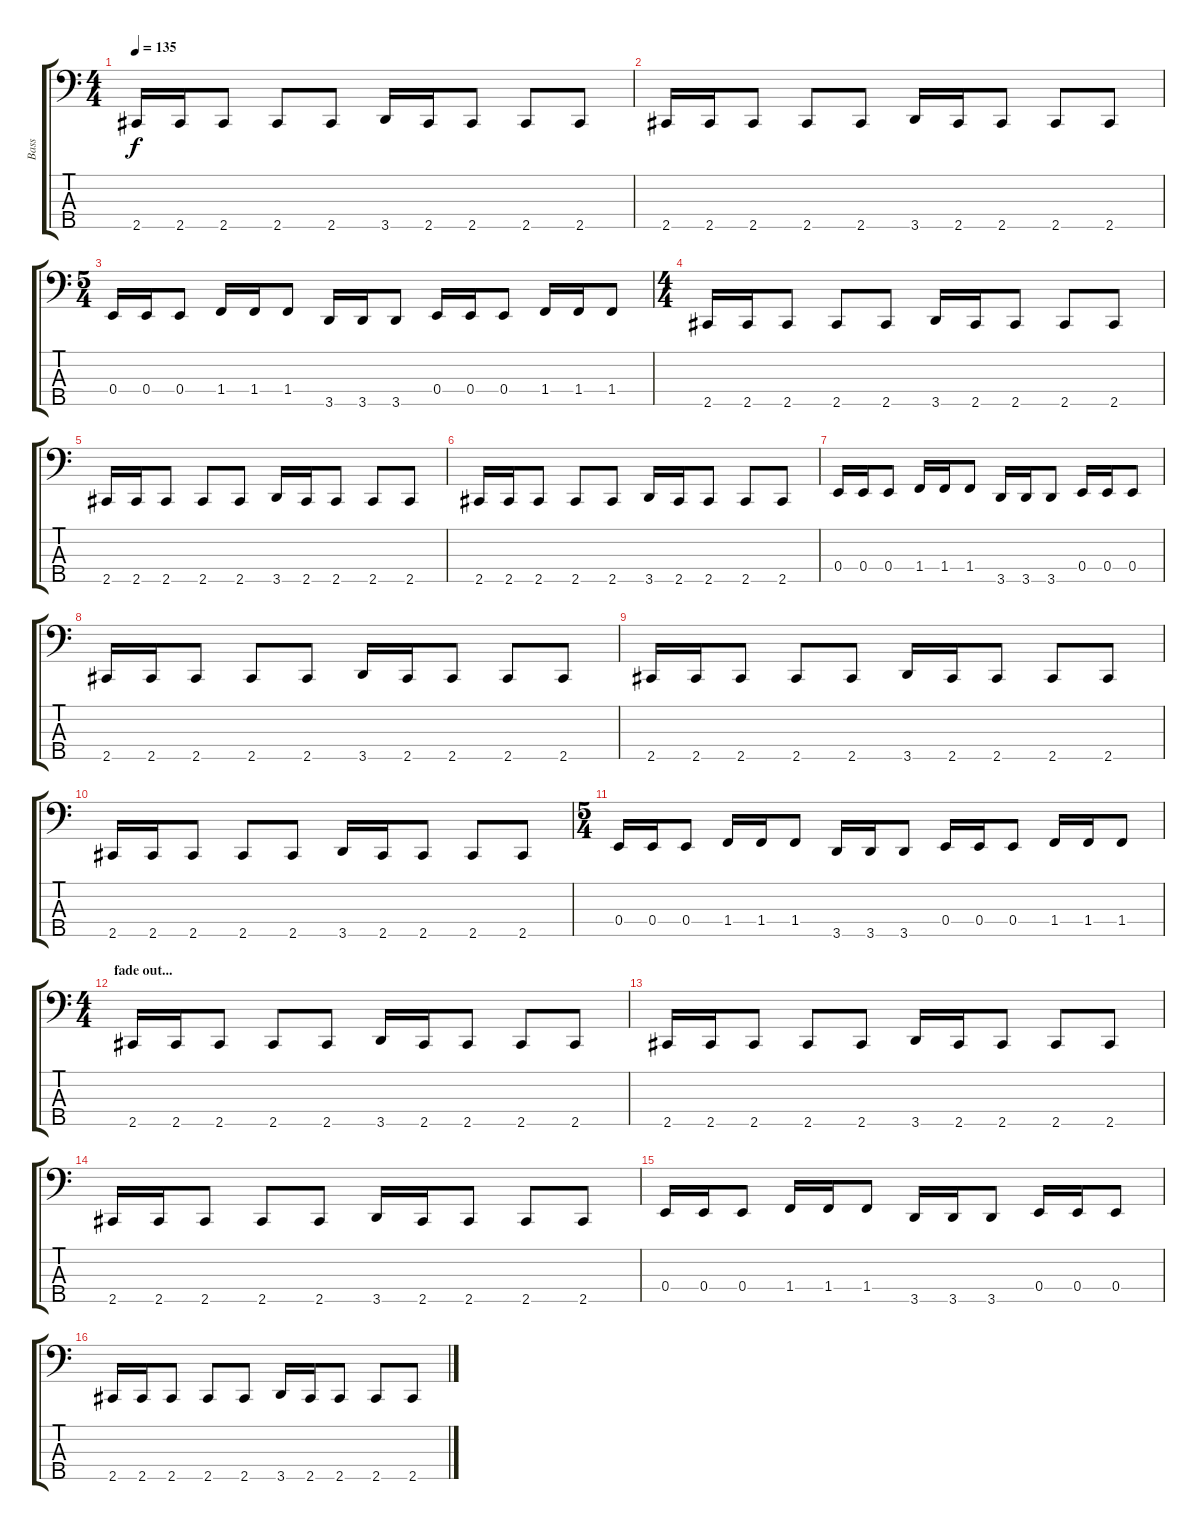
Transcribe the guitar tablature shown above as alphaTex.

\track ("Bass" "Bass") {instrument electricbassfinger}
\staff {score tabs}
\tuning (G2 D2 A1 E1 B0) {hide}
\ts (4 4)
\tempo 135
\clef f4
\ks c
2.5.16{dy f} 2.5.16 2.5.8 2.5.8 2.5.8 3.5.16 2.5.16 2.5.8 2.5.8 2.5.8 |
2.5.16 2.5.16 2.5.8 2.5.8 2.5.8 3.5.16 2.5.16 2.5.8 2.5.8 2.5.8 |
\ts (5 4)
0.4.16 0.4.16 0.4.8 1.4.16 1.4.16 1.4.8 3.5.16 3.5.16 3.5.8 0.4.16 0.4.16 0.4.8 1.4.16 1.4.16 1.4.8 |
\ts (4 4)
2.5.16 2.5.16 2.5.8 2.5.8 2.5.8 3.5.16 2.5.16 2.5.8 2.5.8 2.5.8 |
2.5.16 2.5.16 2.5.8 2.5.8 2.5.8 3.5.16 2.5.16 2.5.8 2.5.8 2.5.8 |
2.5.16 2.5.16 2.5.8 2.5.8 2.5.8 3.5.16 2.5.16 2.5.8 2.5.8 2.5.8 |
0.4.16 0.4.16 0.4.8 1.4.16 1.4.16 1.4.8 3.5.16 3.5.16 3.5.8 0.4.16 0.4.16 0.4.8 |
2.5.16 2.5.16 2.5.8 2.5.8 2.5.8 3.5.16 2.5.16 2.5.8 2.5.8 2.5.8 |
2.5.16 2.5.16 2.5.8 2.5.8 2.5.8 3.5.16 2.5.16 2.5.8 2.5.8 2.5.8 |
2.5.16 2.5.16 2.5.8 2.5.8 2.5.8 3.5.16 2.5.16 2.5.8 2.5.8 2.5.8 |
\ts (5 4)
0.4.16 0.4.16 0.4.8 1.4.16 1.4.16 1.4.8 3.5.16 3.5.16 3.5.8 0.4.16 0.4.16 0.4.8 1.4.16 1.4.16 1.4.8 |
\ts (4 4)
\section ("" "fade out...")
2.5.16 2.5.16 2.5.8 2.5.8 2.5.8 3.5.16 2.5.16 2.5.8 2.5.8 2.5.8 |
2.5.16 2.5.16 2.5.8 2.5.8 2.5.8 3.5.16 2.5.16 2.5.8 2.5.8 2.5.8 |
2.5.16 2.5.16 2.5.8 2.5.8 2.5.8 3.5.16 2.5.16 2.5.8 2.5.8 2.5.8 |
0.4.16 0.4.16 0.4.8 1.4.16 1.4.16 1.4.8 3.5.16 3.5.16 3.5.8 0.4.16 0.4.16 0.4.8 |
2.5.16 2.5.16 2.5.8 2.5.8 2.5.8 3.5.16 2.5.16 2.5.8 2.5.8 2.5.8
